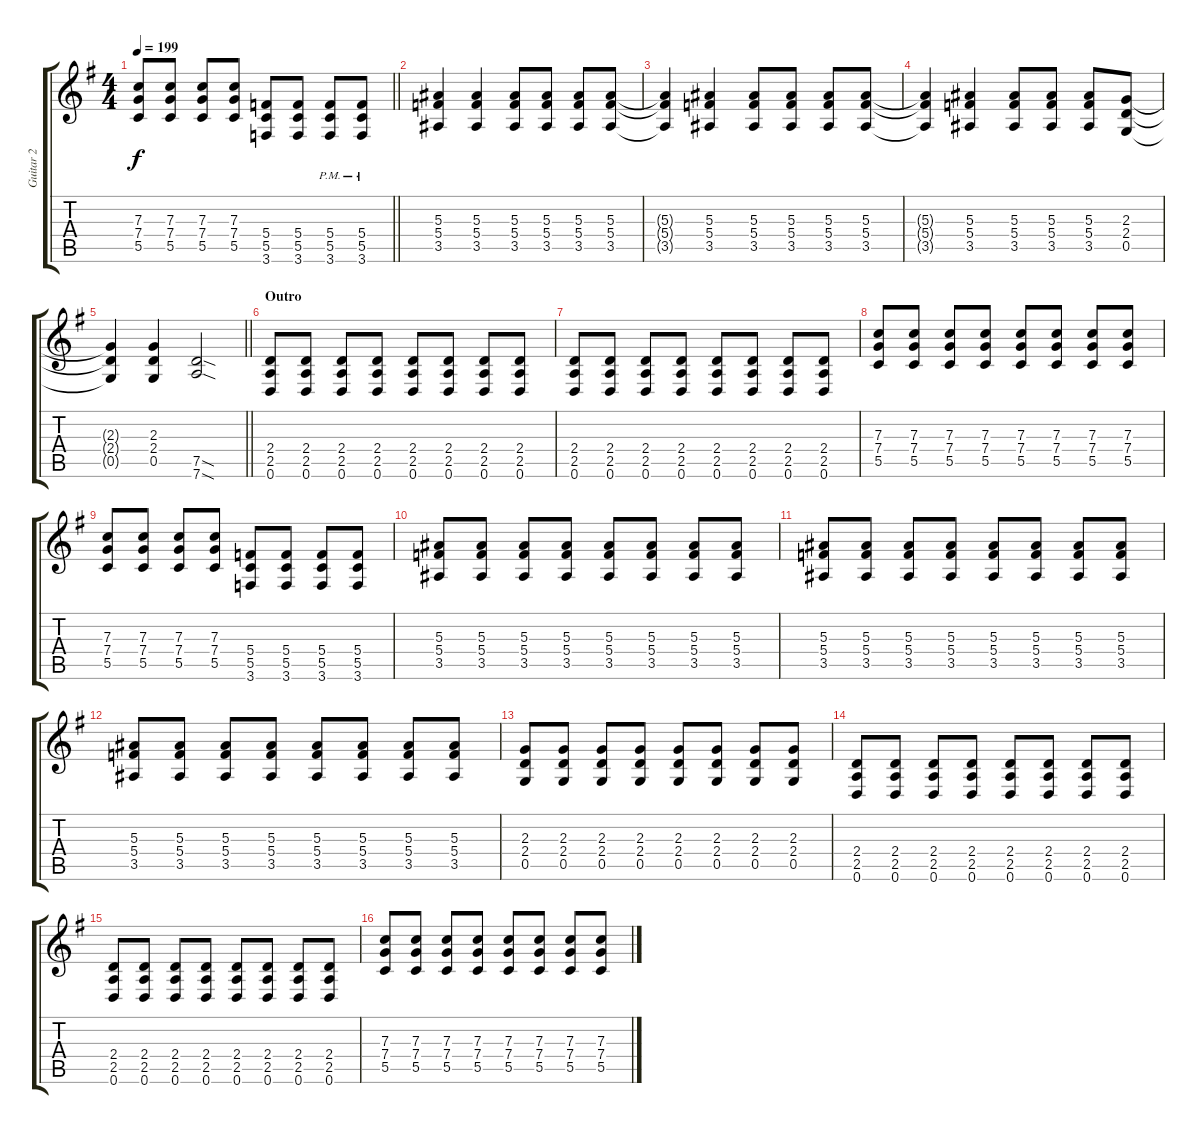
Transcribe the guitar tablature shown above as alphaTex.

\track ("Guitar 2" "Guitar 2") {instrument distortionguitar}
\staff {score tabs}
\tuning (D4 A3 F3 C3 G2 D2) {hide}
\ts (4 4)
\tempo 199
\clef g2
\barLineRight lightlight
\ks eminor
(7.3 7.4 5.5).8{dy f} (7.3 7.4 5.5).8 (7.3 7.4 5.5).8 (7.3 7.4 5.5).8 (5.4 5.5 3.6).8 (5.4 5.5 3.6).8 (5.4{pm} 5.5{pm} 3.6{pm}).8 (5.4{pm} 5.5{pm} 3.6{pm}).8 |
(5.3 5.4 3.5).4 (5.3 5.4 3.5).4 (5.3 5.4 3.5).8 (5.3 5.4 3.5).8 (5.3 5.4 3.5).8 (5.3 5.4 3.5).8 |
(5.3{t} 5.4{t} 3.5{t}).4 (5.3 5.4 3.5).4 (5.3 5.4 3.5).8 (5.3 5.4 3.5).8 (5.3 5.4 3.5).8 (5.3 5.4 3.5).8 |
(5.3{t} 5.4{t} 3.5{t}).4 (5.3 5.4 3.5).4 (5.3 5.4 3.5).8 (5.3 5.4 3.5).8 (5.3 5.4 3.5).8 (2.3 2.4 0.5).8 |
\barLineRight lightlight
(2.3{t} 2.4{t} 0.5{t}).4 (2.3 2.4 0.5).4 (7.5{sod} 7.6{sod}).2 |
\section ("" "Outro")
(2.4 2.5 0.6).8 (2.4 2.5 0.6).8 (2.4 2.5 0.6).8 (2.4 2.5 0.6).8 (2.4 2.5 0.6).8 (2.4 2.5 0.6).8 (2.4 2.5 0.6).8 (2.4 2.5 0.6).8 |
(2.4 2.5 0.6).8 (2.4 2.5 0.6).8 (2.4 2.5 0.6).8 (2.4 2.5 0.6).8 (2.4 2.5 0.6).8 (2.4 2.5 0.6).8 (2.4 2.5 0.6).8 (2.4 2.5 0.6).8 |
(7.3 7.4 5.5).8 (7.3 7.4 5.5).8 (7.3 7.4 5.5).8 (7.3 7.4 5.5).8 (7.3 7.4 5.5).8 (7.3 7.4 5.5).8 (7.3 7.4 5.5).8 (7.3 7.4 5.5).8 |
(7.3 7.4 5.5).8 (7.3 7.4 5.5).8 (7.3 7.4 5.5).8 (7.3 7.4 5.5).8 (5.4 5.5 3.6).8 (5.4 5.5 3.6).8 (5.4 5.5 3.6).8 (5.4 5.5 3.6).8 |
(5.3 5.4 3.5).8 (5.3 5.4 3.5).8 (5.3 5.4 3.5).8 (5.3 5.4 3.5).8 (5.3 5.4 3.5).8 (5.3 5.4 3.5).8 (5.3 5.4 3.5).8 (5.3 5.4 3.5).8 |
(5.3 5.4 3.5).8 (5.3 5.4 3.5).8 (5.3 5.4 3.5).8 (5.3 5.4 3.5).8 (5.3 5.4 3.5).8 (5.3 5.4 3.5).8 (5.3 5.4 3.5).8 (5.3 5.4 3.5).8 |
(5.3 5.4 3.5).8 (5.3 5.4 3.5).8 (5.3 5.4 3.5).8 (5.3 5.4 3.5).8 (5.3 5.4 3.5).8 (5.3 5.4 3.5).8 (5.3 5.4 3.5).8 (5.3 5.4 3.5).8 |
(2.3 2.4 0.5).8 (2.3 2.4 0.5).8 (2.3 2.4 0.5).8 (2.3 2.4 0.5).8 (2.3 2.4 0.5).8 (2.3 2.4 0.5).8 (2.3 2.4 0.5).8 (2.3 2.4 0.5).8 |
(2.4 2.5 0.6).8 (2.4 2.5 0.6).8 (2.4 2.5 0.6).8 (2.4 2.5 0.6).8 (2.4 2.5 0.6).8 (2.4 2.5 0.6).8 (2.4 2.5 0.6).8 (2.4 2.5 0.6).8 |
(2.4 2.5 0.6).8 (2.4 2.5 0.6).8 (2.4 2.5 0.6).8 (2.4 2.5 0.6).8 (2.4 2.5 0.6).8 (2.4 2.5 0.6).8 (2.4 2.5 0.6).8 (2.4 2.5 0.6).8 |
(7.3 7.4 5.5).8 (7.3 7.4 5.5).8 (7.3 7.4 5.5).8 (7.3 7.4 5.5).8 (7.3 7.4 5.5).8 (7.3 7.4 5.5).8 (7.3 7.4 5.5).8 (7.3 7.4 5.5).8
